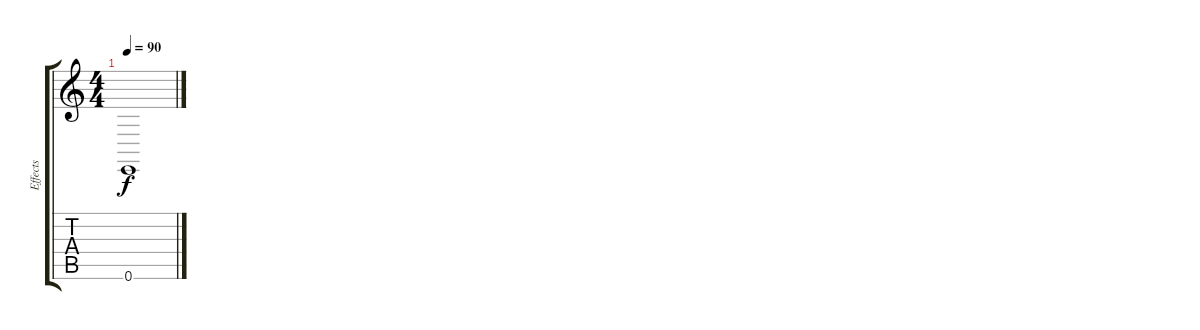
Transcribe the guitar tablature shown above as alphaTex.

\track ("Effects" "Effects") {instrument gunshot}
\staff {score tabs}
\tuning (E4 B3 G3 D3 A2 E2) {hide}
\ts (4 4)
\tempo 90
\clef g2
\ks c
0.6.1{dy f instrument gunshot}
